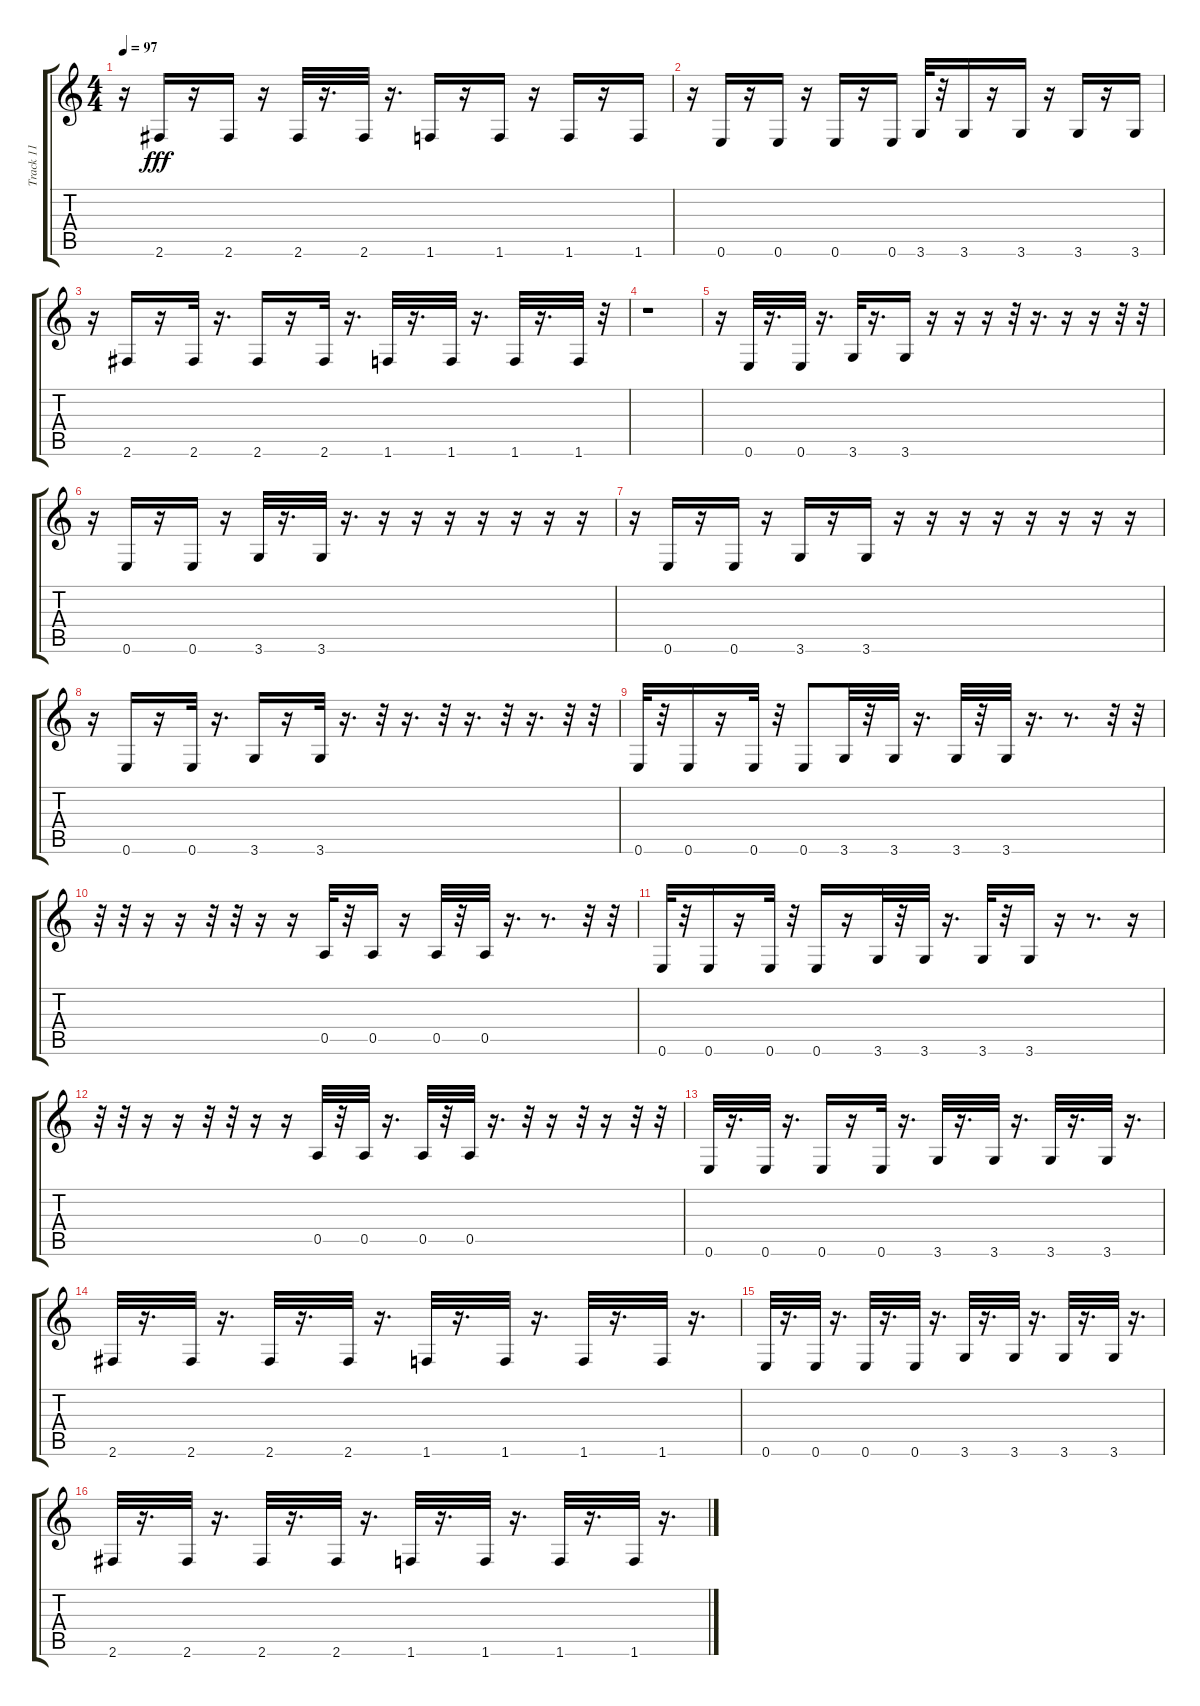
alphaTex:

\track ("Track 11" "Track 11") {instrument electricbasspick}
\staff {score tabs}
\tuning (E4 B3 G3 D3 A2 E2) {hide}
\ts (4 4)
\tempo 97
\clef g2
\ks c
r.16{dy fff} 2.6.16 r.16 2.6.16 r.16 2.6.32 r.16{d} 2.6.32 r.16{d} 1.6.16 r.16 1.6.16 r.16 1.6.16 r.16 1.6.16 |
r.16 0.6.16 r.16 0.6.16 r.16 0.6.16 r.16 0.6.16 3.6.32 r.32 3.6.16 r.16 3.6.16 r.16 3.6.16 r.16 3.6.16 |
r.16 2.6.16 r.16 2.6.32 r.16{d} 2.6.16 r.16 2.6.32 r.16{d} 1.6.32 r.16{d} 1.6.32 r.16{d} 1.6.32 r.16{d} 1.6.32 r.32 |
r.1 |
r.16 0.6.32 r.16{d} 0.6.32 r.16{d} 3.6.32 r.16{d} 3.6.16 r.16 r.16 r.16 r.32 r.16{d} r.16 r.16 r.32 r.32 |
r.16 0.6.16 r.16 0.6.16 r.16 3.6.32 r.16{d} 3.6.32 r.16{d} r.16 r.16 r.16 r.16 r.16 r.16 r.16 |
r.16 0.6.16 r.16 0.6.16 r.16 3.6.16 r.16 3.6.16 r.16 r.16 r.16 r.16 r.16 r.16 r.16 r.16 |
r.16 0.6.16 r.16 0.6.32 r.16{d} 3.6.16 r.16 3.6.32 r.16{d} r.32 r.16{d} r.32 r.16{d} r.32 r.16{d} r.32 r.32 |
0.6.32 r.32 0.6.16 r.16 0.6.32 r.32 0.6.8 3.6.32 r.32 3.6.32 r.16{d} 3.6.32 r.32 3.6.32 r.16{d} r.8{d} r.32 r.32 |
r.32 r.32 r.16 r.16 r.32 r.32 r.16 r.16 0.5.32 r.32 0.5.16 r.16 0.5.32 r.32 0.5.32 r.16{d} r.8{d} r.32 r.32 |
0.6.32 r.32 0.6.16 r.16 0.6.32 r.32 0.6.16 r.16 3.6.32 r.32 3.6.32 r.16{d} 3.6.32 r.32 3.6.16 r.16 r.8{d} r.16 |
r.32 r.32 r.16 r.16 r.32 r.32 r.16 r.16 0.5.32 r.32 0.5.32 r.16{d} 0.5.32 r.32 0.5.32 r.16{d} r.32 r.16 r.32 r.16 r.32 r.32 |
0.6.32 r.16{d} 0.6.32 r.16{d} 0.6.16 r.16 0.6.32 r.16{d} 3.6.32 r.16{d} 3.6.32 r.16{d} 3.6.32 r.16{d} 3.6.32 r.16{d} |
2.6.32 r.16{d} 2.6.32 r.16{d} 2.6.32 r.16{d} 2.6.32 r.16{d} 1.6.32 r.16{d} 1.6.32 r.16{d} 1.6.32 r.16{d} 1.6.32 r.16{d} |
0.6.32 r.16{d} 0.6.32 r.16{d} 0.6.32 r.16{d} 0.6.32 r.16{d} 3.6.32 r.16{d} 3.6.32 r.16{d} 3.6.32 r.16{d} 3.6.32 r.16{d} |
2.6.32 r.16{d} 2.6.32 r.16{d} 2.6.32 r.16{d} 2.6.32 r.16{d} 1.6.32 r.16{d} 1.6.32 r.16{d} 1.6.32 r.16{d} 1.6.32 r.16{d}
